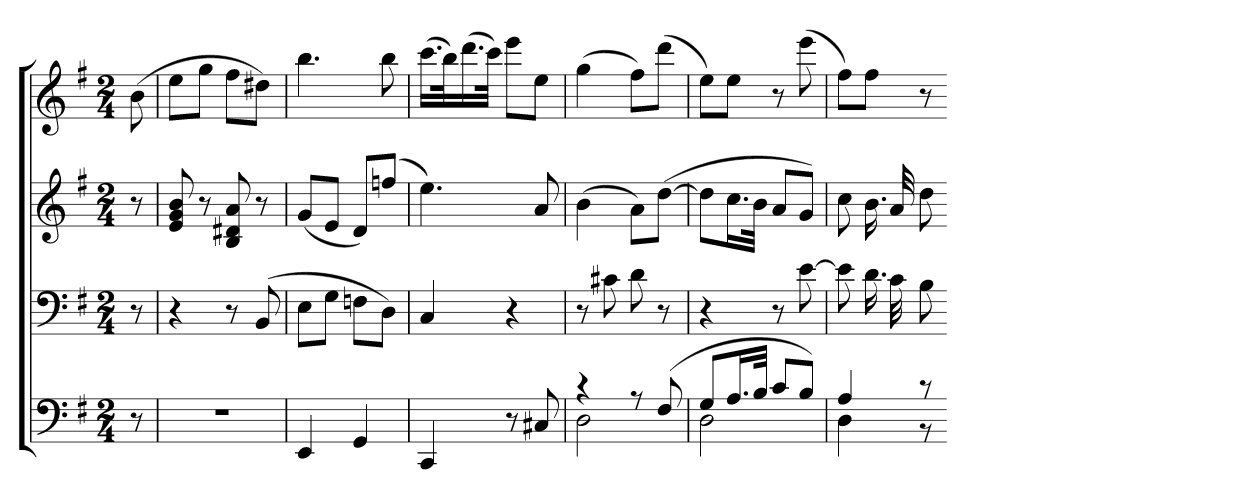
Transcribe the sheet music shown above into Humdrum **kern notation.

**kern	**kern	**kern	**kern
*part4	*part3	*part2	*part1
*staff4	*staff3	*staff2	*staff1
*clefF4	*clefF4	*clefG2	*clefG2
*k[f#]	*k[f#]	*k[f#]	*k[f#]
*G:	*G:	*G:	*G:
*M2/4	*M2/4	*M2/4	*M2/4
=	=	=	=
8r	8r	8r	(8b
=	=	=	=
2r	4r	8e 8g 8b	8eeL
.	.	8r	8ggJ
.	8r	8B 8d#X 8a	8ff#L
.	(8BB	8r	8dd#XJ)
=	=	=	=
4EE	8EL	(8gL	4.bb
.	8GJ	8eJ	.
4GG	8FnL	8dL)	.
.	8DJ)	(8ffnJ	8bb
=	=	=	=
4CC	4C	4.ee)	(16.cccLL
.	.	.	32bbK)
.	.	.	(16.ddd
.	.	.	32cccJJk)
8r	4r	.	8eeeL
8C#X	.	8a	8eeJ
=	=	=	=
*^	*	*	*
4r	2D	8r	(4b	(4gg
.	.	8c#X	.	.
8r	.	8d	8aL)	8ff#L)
(8F#	.	8r	([8ddJ	(8dddJ
=	=	=	=	=
8GL	2D	4r	8ddL]	8eeL)
16.AL	.	.	16.ccL	8eeJ
32BJJk	.	.	32bJJk	.
8cL	.	8r	8aL	8r
8BJ)	.	[8e	8gJ)	(8eee
=	=	=	=	=
4A	4D	8e]	8cc	8ff#L)
.	.	16.d	16.b	8ff#J
.	.	32c	32a	.
8r	8r	8B	8dd	8r
*v	*v	*	*	*
=-	=-	=-	=-
*-	*-	*-	*-
